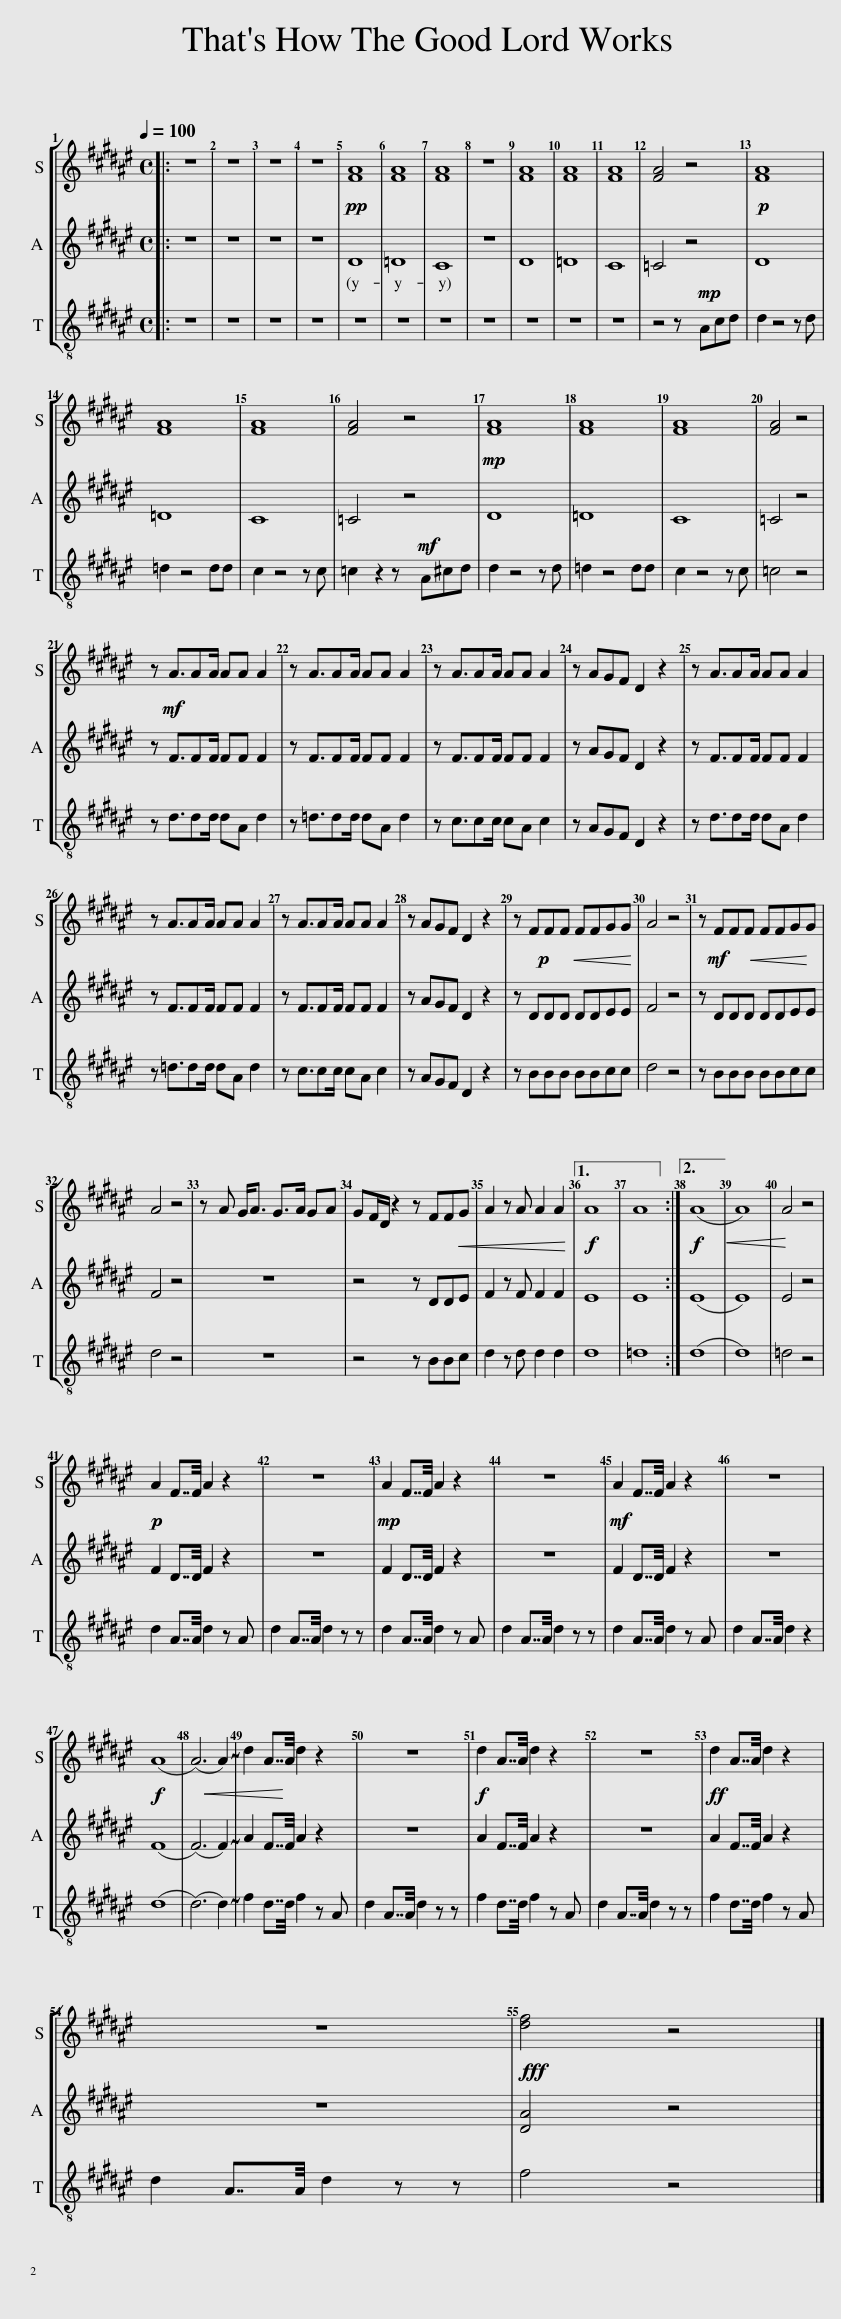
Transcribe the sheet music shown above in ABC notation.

X:1
%%score [ 1 2 3 ]
L:1/8
Q:1/4=100
M:4/4
I:linebreak $
K:F#
V:1 treble
V:2 treble
V:3 treble-8
V:1
|: z8 | z8 | z8 | z8 |!pp! [FA]8 | %5
 [FA]8 | [FA]8 | z8 | [FA]8 | [FA]8 | %10
 [FA]8 | [FA]4 z4 |!p! [FA]8 |$ [FA]8 | [FA]8 | %15
 [FA]4 z4 |!mp! [FA]8 | [FA]8 | [FA]8 | [FA]4 z4 |$ %20
 z!mf! A3/2AA/ AA A2 | z A3/2AA/ AA A2 | z A3/2AA/ AA A2 | z AGF D2 z2 | z A3/2AA/ AA A2 |$ %25
 z A3/2AA/ AA A2 | z A3/2AA/ AA A2 | z AGF D2 z2 | z!p! FFF F!<(!FGG!<)! | A4 z4 | %30
 z!mf! FFF!<(! FFGG!<)! |$ A4 z4 | z A G<A G>A GA | GF/D/ z2 z FF!<(!G!<)! | A2 z A A2 A2 |1 %35
!f! A8 || A8 :|2!f! (A8 ||!<(! A8)!<)! | A4 z4 |$ %40
!p! A2 F7/4F/4 A2 z2 | z8 |!mp! A2 F7/4F/4 A2 z2 | z8 |!mf! A2 F7/4F/4 A2 z2 | %45
 z8 |$!f! (A8 | (A6)!<(! !~(!A2)!<)! | !~)!d2 A7/4A/4 d2 z2 | z8 | %50
!f! d2 A7/4A/4 d2 z2 | z8 |!ff! d2 A7/4A/4 d2 z2 |$ z8 |!fff! [df]4 z4 |] %55
V:2
|: z8 | z8 | z8 | z8 | D8 | %5
 =D8 | C8 | z8 | D8 | =D8 | %10
 C8 | =C4 z4 | D8 |$ =D8 | C8 | %15
 =C4 z4 | D8 | =D8 | C8 | =C4 z4 |$ %20
 z F3/2FF/ FF F2 | z F3/2FF/ FF F2 | z F3/2FF/ FF F2 | z AGF D2 z2 | z F3/2FF/ FF F2 |$ %25
 z F3/2FF/ FF F2 | z F3/2FF/ FF F2 | z AGF D2 z2 | z DDD DDEE | F4 z4 | %30
 z DDD DDEE |$ F4 z4 | z8 | z4 z DDE | F2 z F F2 F2 |1 %35
 E8 || E8 :|2 (E8 || E8) | E4 z4 |$ %40
 F2 D7/4D/4 F2 z2 | z8 | F2 D7/4D/4 F2 z2 | z8 | F2 D7/4D/4 F2 z2 | %45
 z8 |$ (F8 | (F6) !~(!F2) | !~)!A2 F7/4F/4 A2 z2 | z8 | %50
 A2 F7/4F/4 A2 z2 | z8 | A2 F7/4F/4 A2 z2 |$ z8 | [DA]4 z4 |] %55
V:3
|: z8 | z8 | z8 | z8 | z8 | %5
 z8 | z8 | z8 | z8 | z8 | %10
 z8 | z4 z!mp! Acd | d2 z4 z d |$ =d2 z4 dd | c2 z4 z c | %15
 =c2 z2 z!mf! A^cd | d2 z4 z d | =d2 z4 dd | c2 z4 z c | =c4 z4 |$ %20
 z d3/2dd/ dA d2 | z =d3/2dd/ dA d2 | z c3/2cc/ cA c2 | z AGF D2 z2 | z d3/2dd/ dA d2 |$ %25
 z =d3/2dd/ dA d2 | z c3/2cc/ cA c2 | z AGF D2 z2 | z BBB BBcc | d4 z4 | %30
 z BBB BBcc |$ d4 z4 | z8 | z4 z BBc | d2 z d d2 d2 |1 %35
 d8 || =d8 :|2 (d8 || d8) | =d4 z4 |$ %40
 d2 A7/4A/4 d2 z A | d2 A7/4A/4 d2 z z | d2 A7/4A/4 d2 z A | d2 A7/4A/4 d2 z z | d2 A7/4A/4 d2 z A | %45
 d2 A7/4A/4 d2 z2 |$ (d8 | (d6) !~(!d2) | !~)!f2 d7/4d/4 f2 z A | d2 A7/4A/4 d2 z z | %50
 f2 d7/4d/4 f2 z A | d2 A7/4A/4 d2 z z | f2 d7/4d/4 f2 z A |$ d2 A7/4A/4 d2 z z | f4 z4 |] %55
